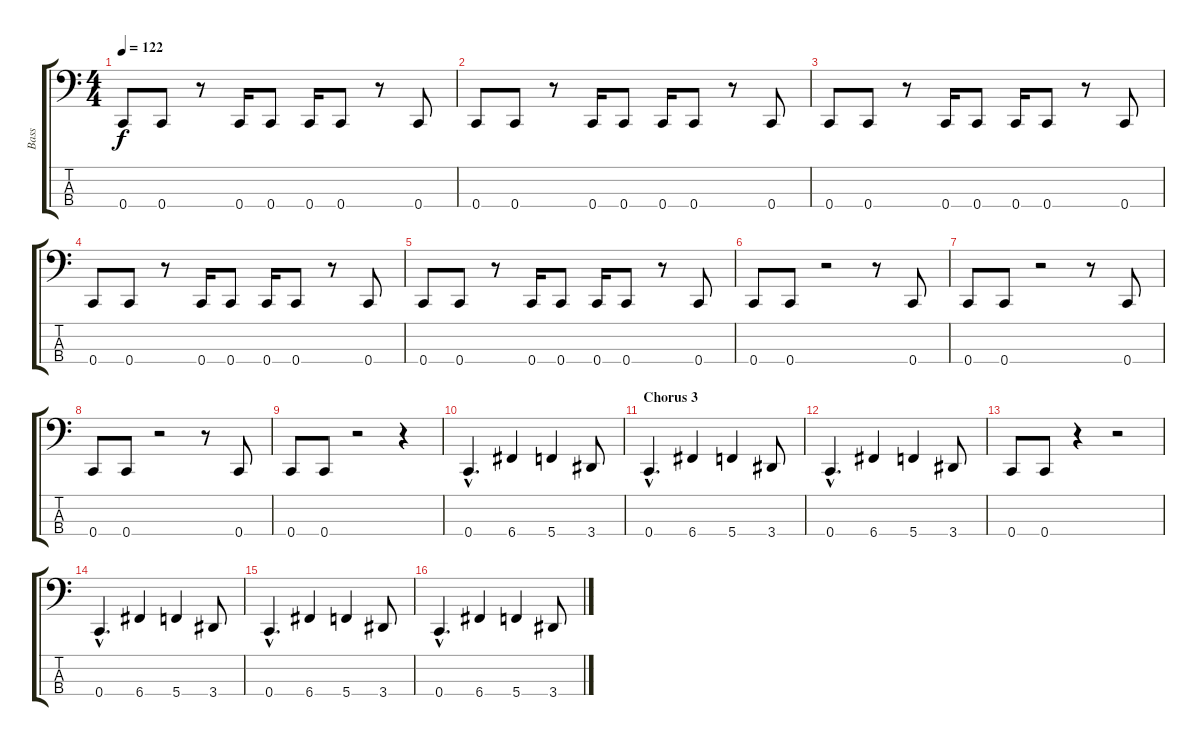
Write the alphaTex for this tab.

\track ("Bass" "Bass") {instrument electricbasspick}
\staff {score tabs}
\tuning (F2 C2 G1 C1) {hide}
\ts (4 4)
\tempo 122
\clef f4
\ks c
0.4.8{dy f} 0.4.8 r.8 0.4.16 0.4.8 0.4.16 0.4.8 r.8 0.4.8 |
0.4.8 0.4.8 r.8 0.4.16 0.4.8 0.4.16 0.4.8 r.8 0.4.8 |
0.4.8 0.4.8 r.8 0.4.16 0.4.8 0.4.16 0.4.8 r.8 0.4.8 |
0.4.8 0.4.8 r.8 0.4.16 0.4.8 0.4.16 0.4.8 r.8 0.4.8 |
0.4.8 0.4.8 r.8 0.4.16 0.4.8 0.4.16 0.4.8 r.8 0.4.8 |
0.4.8 0.4.8 r.2 r.8 0.4.8 |
0.4.8 0.4.8 r.2 r.8 0.4.8 |
0.4.8 0.4.8 r.2 r.8 0.4.8 |
0.4.8 0.4.8 r.2 r.4 |
0.4{hac}.4{d} 6.4.4 5.4.4 3.4.8 |
\section ("" "Chorus 3")
0.4{hac}.4{d} 6.4.4 5.4.4 3.4.8 |
0.4{hac}.4{d} 6.4.4 5.4.4 3.4.8 |
0.4.8 0.4.8 r.4 r.2 |
0.4{hac}.4{d} 6.4.4 5.4.4 3.4.8 |
0.4{hac}.4{d} 6.4.4 5.4.4 3.4.8 |
0.4{hac}.4{d} 6.4.4 5.4.4 3.4.8
